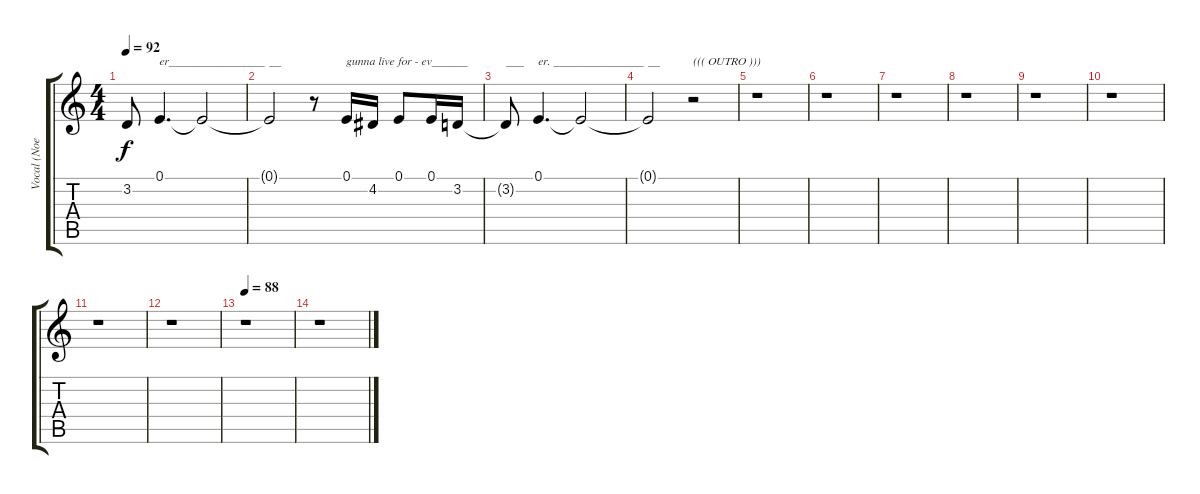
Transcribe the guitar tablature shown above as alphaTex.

\track ("Vocal (Noel)" "Vocal (Noe") {instrument clarinet}
\staff {score tabs}
\tuning (E4 B3 G3 D3 A2 E2) {hide}
\ts (4 4)
\tempo 92
\clef g2
\ks c
3.2{t}.8{dy f} 0.1.4{d txt "er________________"} 0.1{t}.2 |
0.1{t}.2{txt "__"} r.8 0.1.16{txt "gunna live for - ev______"} 4.2.16 0.1.8 0.1.16 3.2.16 |
3.2{t}.8{txt "___"} 0.1.4{d txt "er. _______________"} 0.1{t}.2 |
0.1{t}.2{txt "__"} r.2{txt "((( OUTRO )))"} |
r.1 |
r.1 |
r.1 |
r.1 |
r.1 |
r.1 |
r.1 |
r.1 |
\tempo 88
r.1 |
r.1
